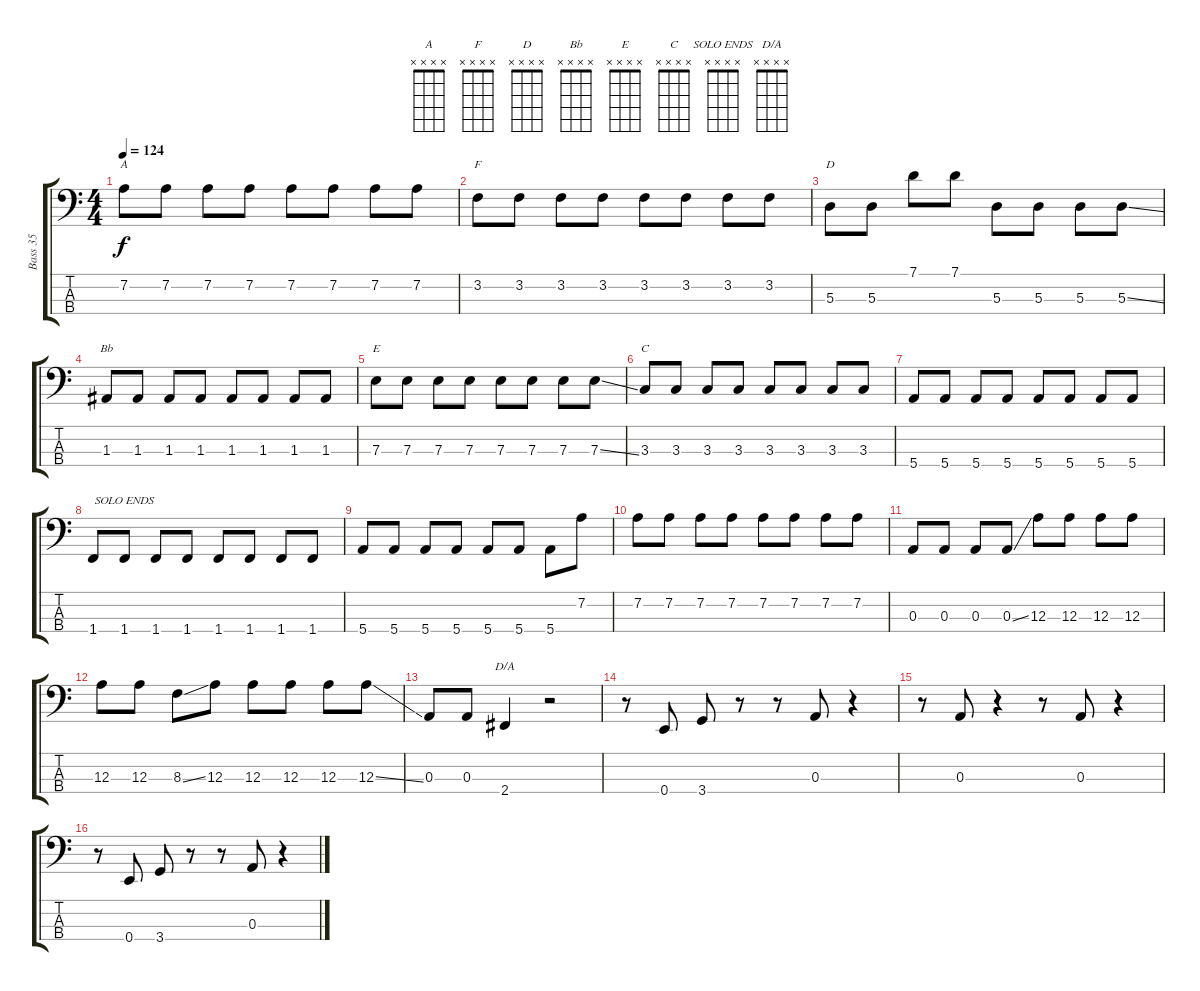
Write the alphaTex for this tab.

\track ("Bass 35" "Bass 35") {instrument fretlessbass}
\staff {score tabs}
\tuning (G2 D2 A1 E1) {hide}
\chord ("A" x x x x)
\chord ("F" x x x x)
\chord ("D" x x x x)
\chord ("Bb" x x x x)
\chord ("E" x x x x)
\chord ("C" x x x x)
\chord ("SOLO ENDS" x x x x)
\chord ("D/A" x x x x)
\ts (4 4)
\tempo 124
\clef f4
\ks c
7.2.8{ch "A" dy f} 7.2.8 7.2.8 7.2.8 7.2.8 7.2.8 7.2.8 7.2.8 |
3.2.8{ch "F"} 3.2.8 3.2.8 3.2.8 3.2.8 3.2.8 3.2.8 3.2.8 |
5.3.8{ch "D"} 5.3.8 7.1.8 7.1.8 5.3.8 5.3.8 5.3.8 5.3{ss}.8 |
1.3.8{ch "Bb"} 1.3.8 1.3.8 1.3.8 1.3.8 1.3.8 1.3.8 1.3.8 |
7.3.8{ch "E"} 7.3.8 7.3.8 7.3.8 7.3.8 7.3.8 7.3.8 7.3{ss}.8 |
3.3.8{ch "C"} 3.3.8 3.3.8 3.3.8 3.3.8 3.3.8 3.3.8 3.3.8 |
5.4.8 5.4.8 5.4.8 5.4.8 5.4.8 5.4.8 5.4.8 5.4.8 |
1.4.8 1.4.8{ch "SOLO ENDS"} 1.4.8 1.4.8 1.4.8 1.4.8 1.4.8 1.4.8 |
5.4.8 5.4.8 5.4.8 5.4.8 5.4.8 5.4.8 5.4.8 7.2.8 |
7.2.8 7.2.8 7.2.8 7.2.8 7.2.8 7.2.8 7.2.8 7.2.8 |
0.3.8 0.3.8 0.3.8 0.3{ss}.8 12.3.8 12.3.8 12.3.8 12.3.8 |
12.3.8 12.3.8 8.3{ss}.8 12.3.8 12.3.8 12.3.8 12.3.8 12.3{ss}.8 |
0.3.8 0.3.8 2.4.4{ch "D/A"} r.2 |
r.8 0.4.8 3.4.8 r.8 r.8 0.3.8 r.4 |
r.8 0.3.8 r.4 r.8 0.3.8 r.4 |
r.8 0.4.8 3.4.8 r.8 r.8 0.3.8 r.4
